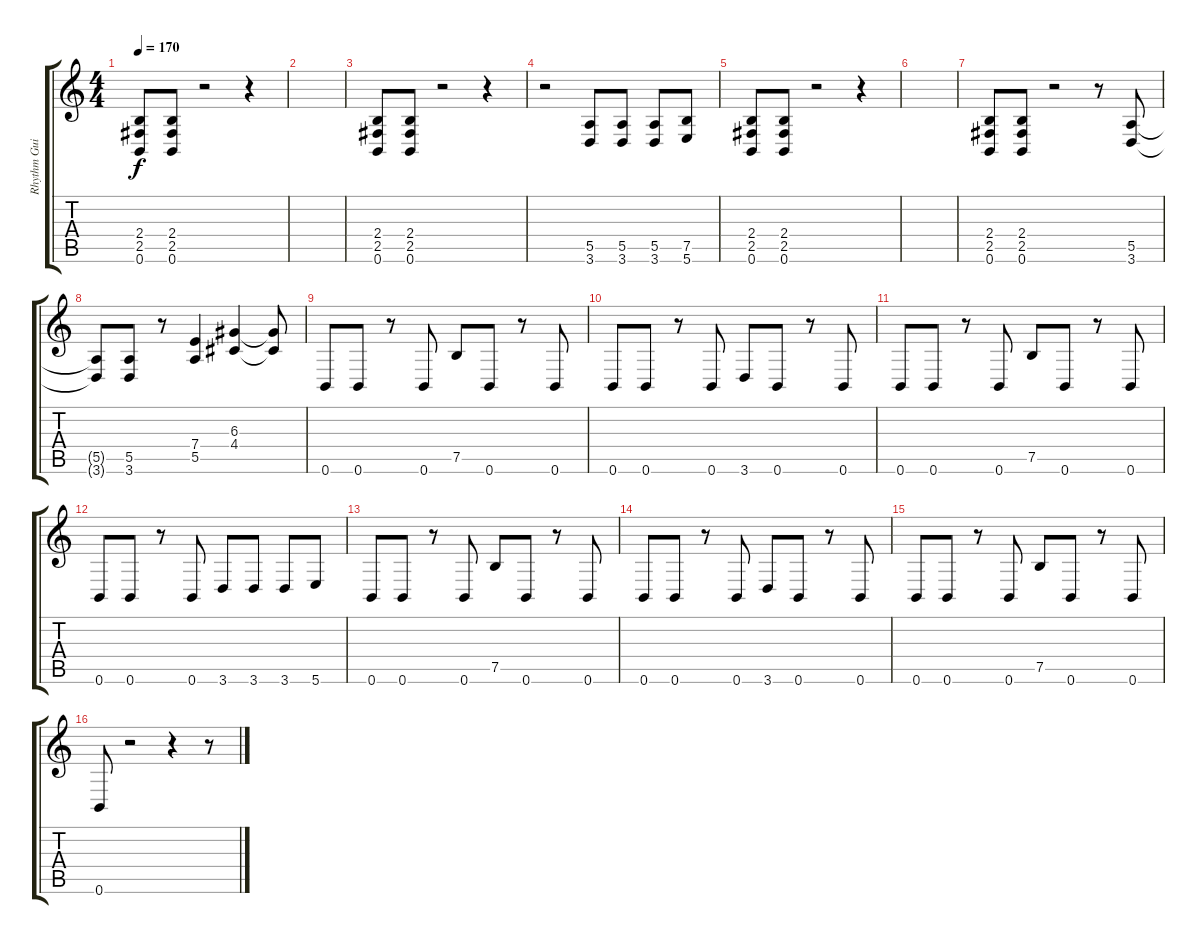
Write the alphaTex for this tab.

\track ("Rhythm Guitar" "Rhythm Gui") {instrument distortionguitar}
\staff {score tabs}
\tuning (B3 Gb3 D3 A2 E2 B1) {hide}
\ts (4 4)
\tempo 170
\clef g2
\ks c
(2.4 2.5 0.6).8{dy f} (2.4 2.5 0.6).8 r.2 r.4 |
|
(2.4 2.5 0.6).8 (2.4 2.5 0.6).8 r.2 r.4 |
r.2 (5.5 3.6).8 (5.5 3.6).8 (5.5 3.6).8 (7.5 5.6).8 |
(2.4 2.5 0.6).8 (2.4 2.5 0.6).8 r.2 r.4 |
|
(2.4 2.5 0.6).8 (2.4 2.5 0.6).8 r.2 r.8 (5.5 3.6).8 |
(5.5{t} 3.6{t}).8 (5.5 3.6).8 r.8 (7.4 5.5).4 (6.3 4.4).4 (6.3{t} 4.4{t}).8 |
0.6.8 0.6.8 r.8 0.6.8 7.5.8 0.6.8 r.8 0.6.8 |
0.6.8 0.6.8 r.8 0.6.8 3.6.8 0.6.8 r.8 0.6.8 |
0.6.8 0.6.8 r.8 0.6.8 7.5.8 0.6.8 r.8 0.6.8 |
0.6.8 0.6.8 r.8 0.6.8 3.6.8 3.6.8 3.6.8 5.6.8 |
0.6.8 0.6.8 r.8 0.6.8 7.5.8 0.6.8 r.8 0.6.8 |
0.6.8 0.6.8 r.8 0.6.8 3.6.8 0.6.8 r.8 0.6.8 |
0.6.8 0.6.8 r.8 0.6.8 7.5.8 0.6.8 r.8 0.6.8 |
0.6.8 r.2 r.4 r.8
